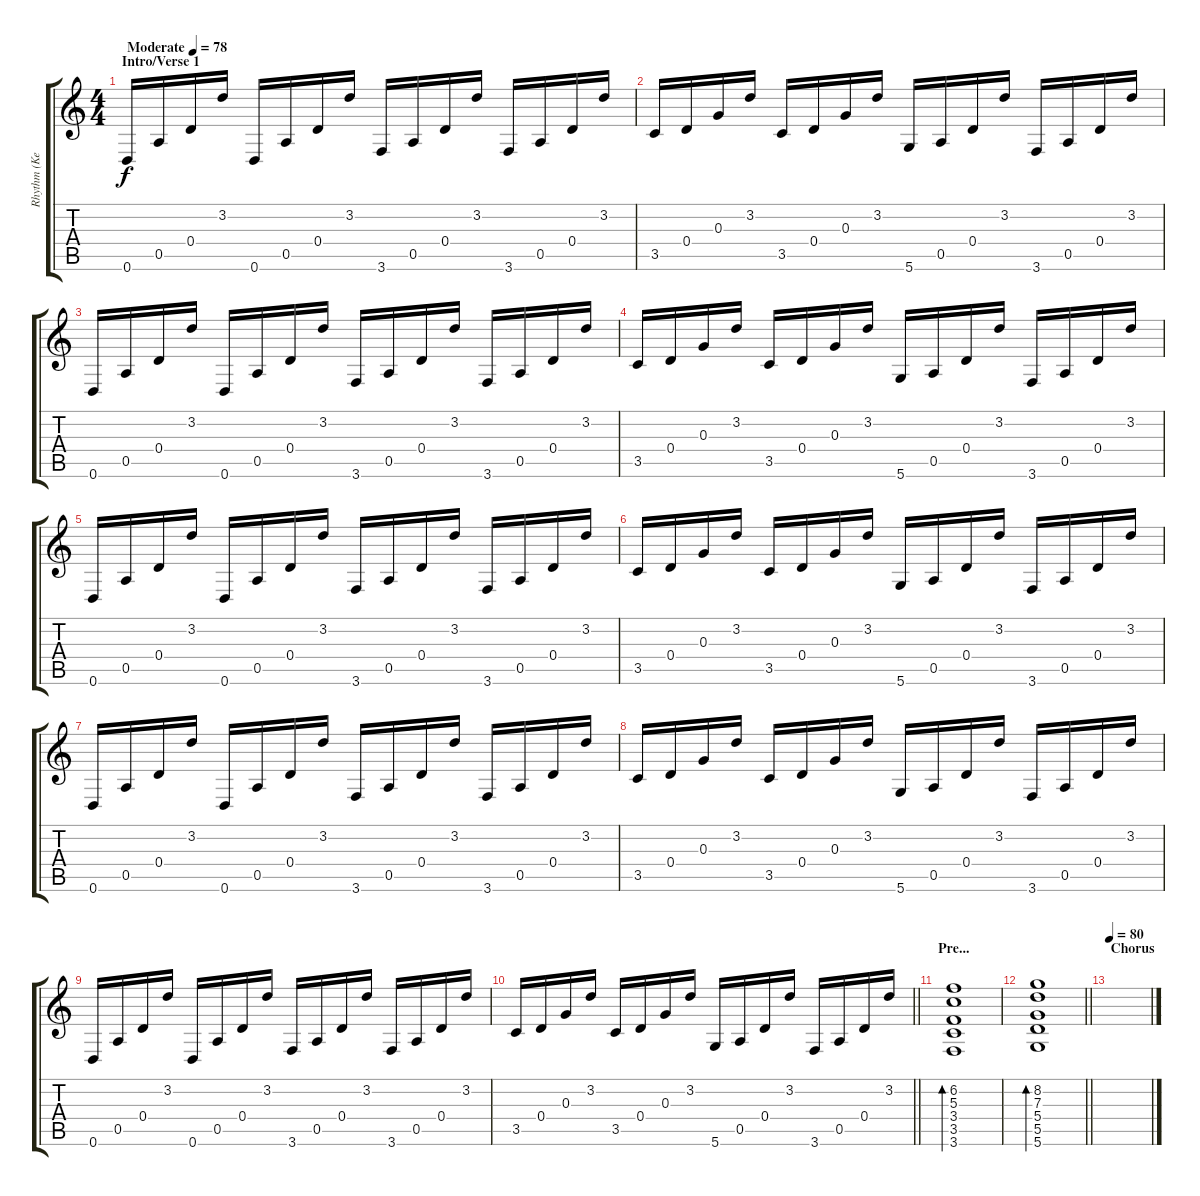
\track ("Rhythm (Kennedy)" "Rhythm (Ke") {instrument acousticguitarsteel}
\staff {score tabs}
\tuning (E4 B3 G3 D3 A2 D2) {hide}
\ts (4 4)
\section ("" "Intro/Verse 1")
\tempo (78 "Moderate")
\clef g2
\ks c
0.6.16{dy f volume 13 instrument acousticguitarsteel} 0.5.16 0.4.16 3.2.16 0.6.16 0.5.16 0.4.16 3.2.16 3.6.16 0.5.16 0.4.16 3.2.16 3.6.16 0.5.16 0.4.16 3.2.16 |
3.5.16 0.4.16 0.3.16 3.2.16 3.5.16 0.4.16 0.3.16 3.2.16 5.6.16 0.5.16 0.4.16 3.2.16 3.6.16 0.5.16 0.4.16 3.2.16 |
0.6.16 0.5.16 0.4.16 3.2.16 0.6.16 0.5.16 0.4.16 3.2.16 3.6.16 0.5.16 0.4.16 3.2.16 3.6.16 0.5.16 0.4.16 3.2.16 |
3.5.16 0.4.16 0.3.16 3.2.16 3.5.16 0.4.16 0.3.16 3.2.16 5.6.16 0.5.16 0.4.16 3.2.16 3.6.16 0.5.16 0.4.16 3.2.16 |
0.6.16 0.5.16 0.4.16 3.2.16 0.6.16 0.5.16 0.4.16 3.2.16 3.6.16 0.5.16 0.4.16 3.2.16 3.6.16 0.5.16 0.4.16 3.2.16 |
3.5.16 0.4.16 0.3.16 3.2.16 3.5.16 0.4.16 0.3.16 3.2.16 5.6.16 0.5.16 0.4.16 3.2.16 3.6.16 0.5.16 0.4.16 3.2.16 |
0.6.16 0.5.16 0.4.16 3.2.16 0.6.16 0.5.16 0.4.16 3.2.16 3.6.16 0.5.16 0.4.16 3.2.16 3.6.16 0.5.16 0.4.16 3.2.16 |
3.5.16 0.4.16 0.3.16 3.2.16 3.5.16 0.4.16 0.3.16 3.2.16 5.6.16 0.5.16 0.4.16 3.2.16 3.6.16 0.5.16 0.4.16 3.2.16 |
0.6.16 0.5.16 0.4.16 3.2.16 0.6.16 0.5.16 0.4.16 3.2.16 3.6.16 0.5.16 0.4.16 3.2.16 3.6.16 0.5.16 0.4.16 3.2.16 |
\barLineRight lightlight
3.5.16 0.4.16 0.3.16 3.2.16 3.5.16 0.4.16 0.3.16 3.2.16 5.6.16 0.5.16 0.4.16 3.2.16 3.6.16 0.5.16 0.4.16 3.2.16 |
\section ("" "Pre...")
(6.2 5.3 3.4 3.5 3.6).1{bd 120} |
\barLineRight lightlight
(8.2 7.3 5.4 5.5 5.6).1{bd 120} |
\section ("" "Chorus")
\tempo 80
